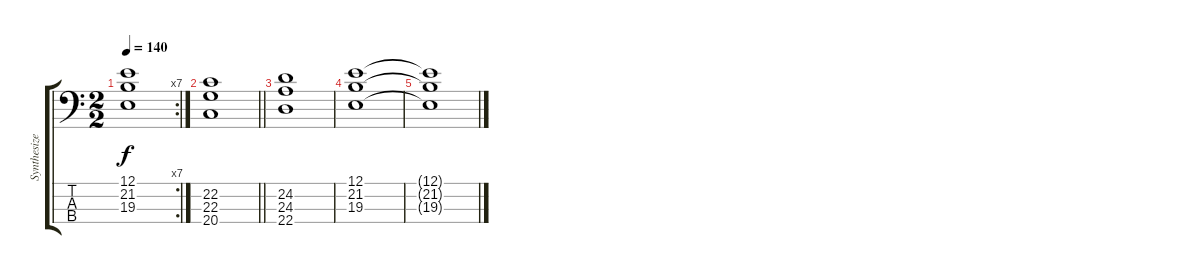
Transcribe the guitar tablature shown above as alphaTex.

\track ("Synthesizer (Left Hand)" "Synthesize") {instrument pad4choir}
\staff {score tabs}
\tuning (E3 D2 A1 E1) {hide}
\rc 7
\ts (2 2)
\tempo 140
\clef f4
\ks c
(12.1{t} 21.2{t} 19.3{t}).1{dy f} |
\barLineRight lightlight
(22.2 22.3 20.4).1 |
(24.2 24.3 22.4).1 |
(12.1 21.2 19.3).1 |
(12.1{t} 21.2{t} 19.3{t}).1
